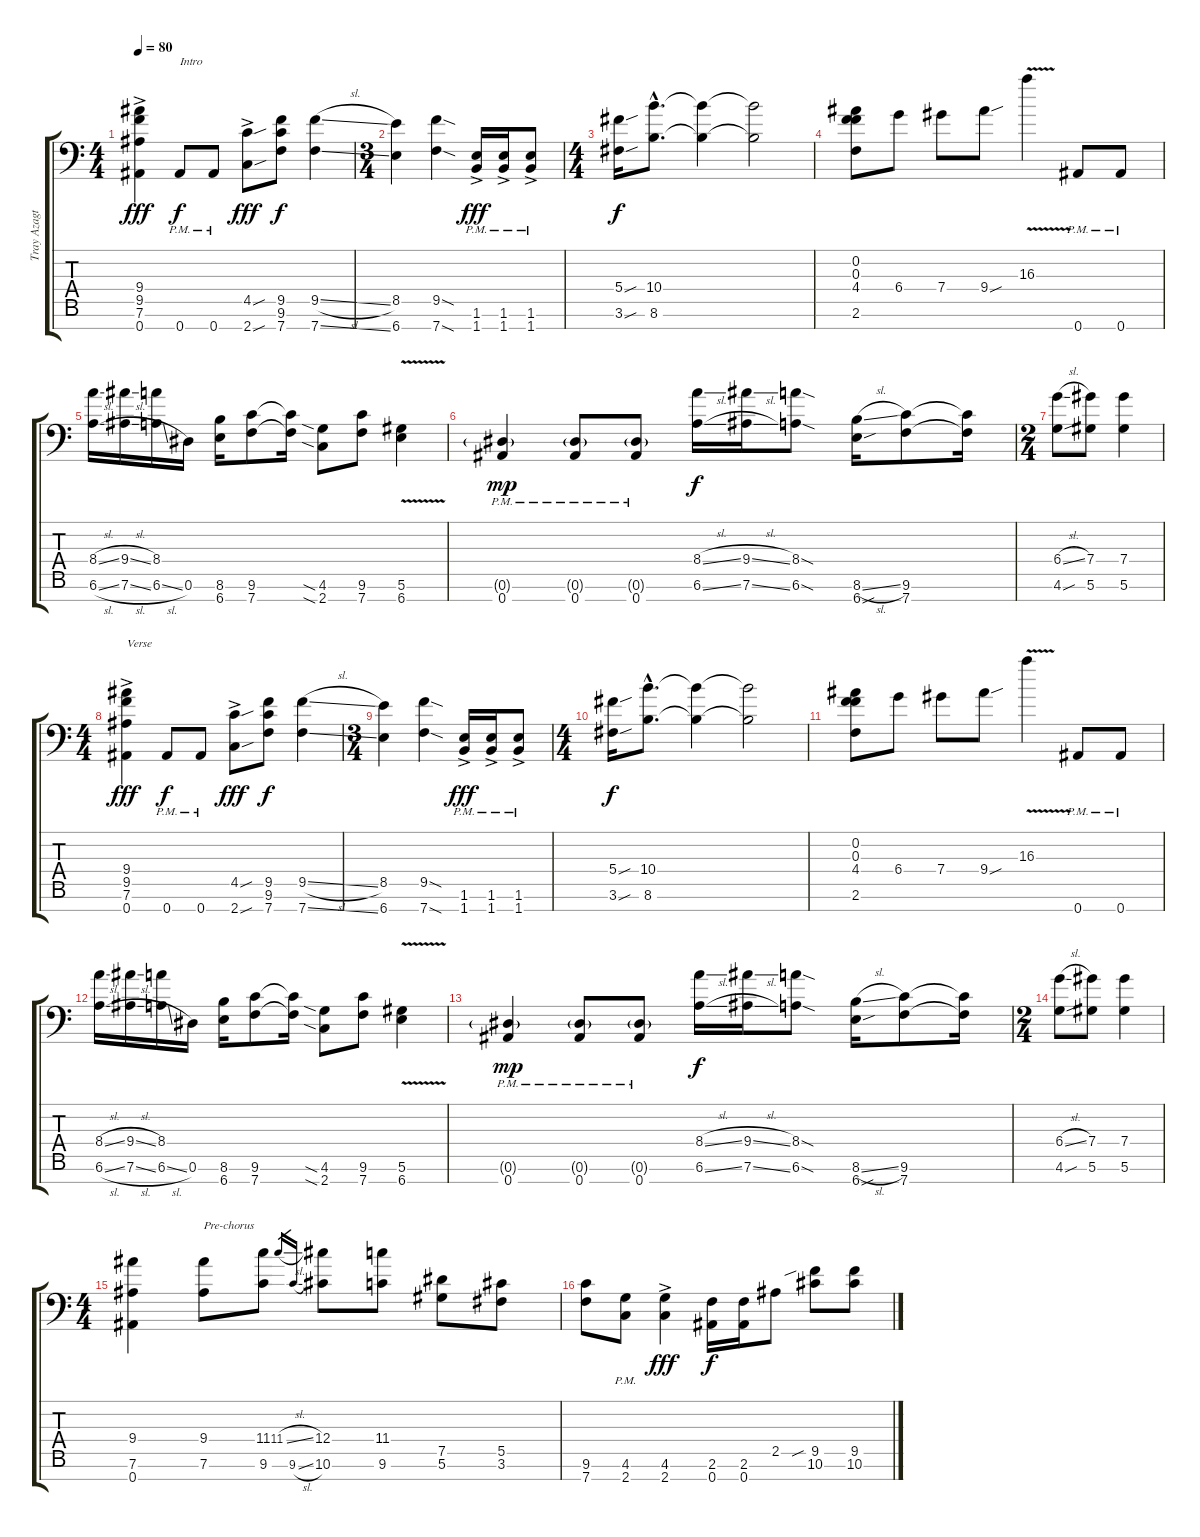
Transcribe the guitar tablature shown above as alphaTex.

\track ("Tray Azagtot" "Tray Azagt") {instrument distortionguitar}
\staff {score tabs}
\tuning (Eb4 Bb3 F3 Db3 Ab2 Eb2 Bb1) {hide}
\ts (4 4)
\tempo 80
\clef f4
\ks c
(9.4{ac} 9.5{ac} 7.6{ac} 0.7{ac}).4{dy fff instrument distortionguitar} 0.7{pm}.8{txt "Intro" dy f} 0.7{pm}.8 (4.5{sou ac} 2.7{sou ac}).8{dy fff} (9.5 9.6 7.7).8{dy f} (9.5{sl} 7.7{ss}).4 |
\ts (3 4)
(8.5 6.7).4 (9.5{sod} 7.7{sod}).4 (1.6{ac} 1.7{ac pm}).16{dy fff} (1.6{ac} 1.7{ac pm}).16 (1.6{ac} 1.7{ac pm}).8 |
\ts (4 4)
(5.4{sou} 3.6{sou}).16{dy f} (10.4{hac} 8.6{hac}).8{d} (10.4{t} 8.6{t}).4 (10.4{t} 8.6{t}).2 |
(0.2 0.3 4.4 2.6).8 6.4.8 7.4.8 9.4{sou}.8 16.3{v}.4 0.7{pm}.8 0.7{pm}.8 |
(8.4{sl} 6.6{sl}).16 (9.4{sl} 7.6{sl}).16 (8.4 6.6{sl}).16 0.6.16 (8.6 6.7).16 (9.6 7.7).8 (9.6{t} 7.7{t}).16 (4.6{sia} 2.7{sia}).8 (9.6 7.7).8 (5.6{v} 6.7).4 |
(0.6{g} 0.7{pm}).4{dy mp} (0.6{g} 0.7{pm}).8 (0.6{g} 0.7{pm}).8 (8.4{sl} 6.6{sl}).16{dy f} (9.4{sl} 7.6{sl}).16 (8.4{sod} 6.6{sod}).8 (8.6{sl} 6.7{sou}).16 (9.6 7.7).8 (9.6{t} 7.7{t}).16 |
\ts (2 4)
(6.4{sl} 4.6{sou}).8 (7.4 5.6).8 (7.4 5.6).4 |
\ts (4 4)
(9.4{ac} 9.5{ac} 7.6{ac} 0.7{ac}).4{txt "Verse" dy fff} 0.7{pm}.8{dy f} 0.7{pm}.8 (4.5{sou ac} 2.7{sou ac}).8{dy fff} (9.5 9.6 7.7).8{dy f} (9.5{sl} 7.7{ss}).4 |
\ts (3 4)
(8.5 6.7).4 (9.5{sod} 7.7{sod}).4 (1.6{ac} 1.7{ac pm}).16{dy fff} (1.6{ac} 1.7{ac pm}).16 (1.6{ac} 1.7{ac pm}).8 |
\ts (4 4)
(5.4{sou} 3.6{sou}).16{dy f} (10.4{hac} 8.6{hac}).8{d} (10.4{t} 8.6{t}).4 (10.4{t} 8.6{t}).2 |
(0.2 0.3 4.4 2.6).8 6.4.8 7.4.8 9.4{sou}.8 16.3{v}.4 0.7{pm}.8 0.7{pm}.8 |
(8.4{sl} 6.6{sl}).16 (9.4{sl} 7.6{sl}).16 (8.4 6.6{sl}).16 0.6.16 (8.6 6.7).16 (9.6 7.7).8 (9.6{t} 7.7{t}).16 (4.6{sia} 2.7{sia}).8 (9.6 7.7).8 (5.6{v} 6.7).4 |
(0.6{g} 0.7{pm}).4{dy mp} (0.6{g} 0.7{pm}).8 (0.6{g} 0.7{pm}).8 (8.4{sl} 6.6{sl}).16{dy f} (9.4{sl} 7.6{sl}).16 (8.4{sod} 6.6{sod}).8 (8.6{sl} 6.7{sou}).16 (9.6 7.7).8 (9.6{t} 7.7{t}).16 |
\ts (2 4)
(6.4{sl} 4.6{sou}).8 (7.4 5.6).8 (7.4 5.6).4 |
\ts (4 4)
(9.4 7.6 0.7).4 (9.4 7.6).8{txt "Pre-chorus"} (11.4 9.6).8 11.4{sl}.16{gr} 9.6{sl}.16{gr} (12.4 10.6).8 (11.4 9.6).8 (7.5 5.6).8 (5.5 3.6).8 |
(9.6 7.7).8 (4.6{pm} 2.7).8 (4.6{ac} 2.7{ac}).4{dy fff} (2.6 0.7).16{dy f} (2.6 0.7).16 2.5.8 (9.5{sib} 10.6).8 (9.5 10.6).8
